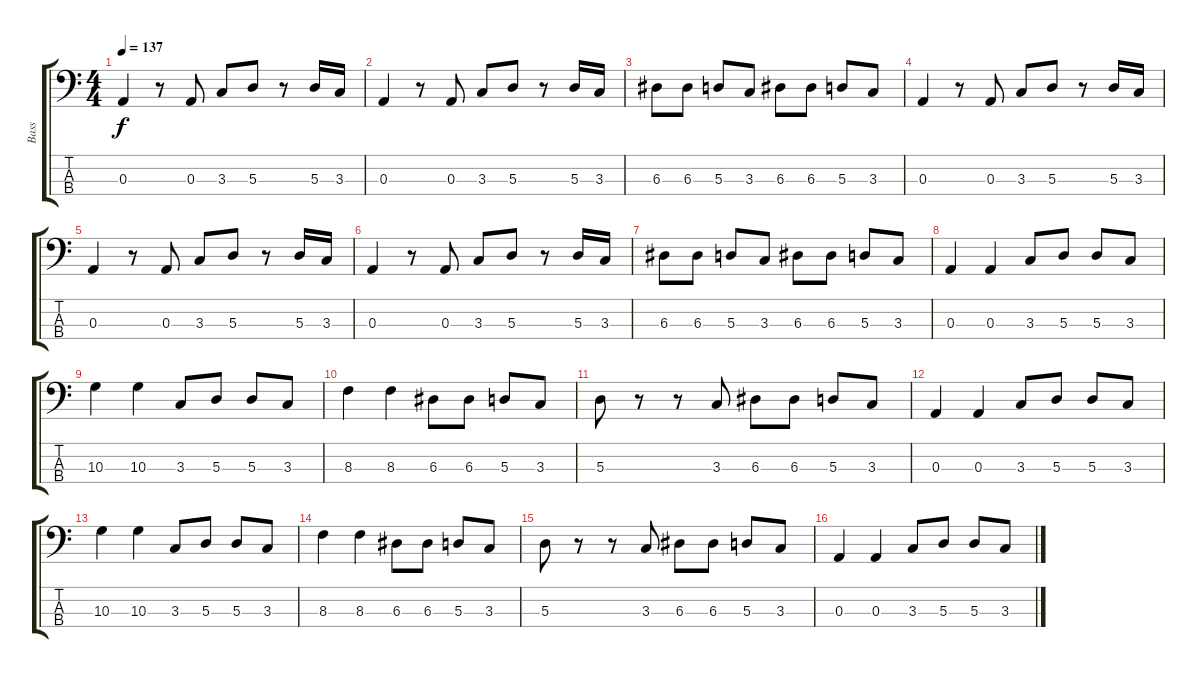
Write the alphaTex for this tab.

\track ("Bass" "Bass") {instrument electricbassfinger}
\staff {score tabs}
\tuning (G2 D2 A1 E1) {hide}
\ts (4 4)
\tempo 137
\clef f4
\ks c
0.3.4{dy f} r.8 0.3.8 3.3.8 5.3.8 r.8 5.3.16 3.3.16 |
0.3.4 r.8 0.3.8 3.3.8 5.3.8 r.8 5.3.16 3.3.16 |
6.3.8 6.3.8 5.3.8 3.3.8 6.3.8 6.3.8 5.3.8 3.3.8 |
0.3.4 r.8 0.3.8 3.3.8 5.3.8 r.8 5.3.16 3.3.16 |
0.3.4 r.8 0.3.8 3.3.8 5.3.8 r.8 5.3.16 3.3.16 |
0.3.4 r.8 0.3.8 3.3.8 5.3.8 r.8 5.3.16 3.3.16 |
6.3.8 6.3.8 5.3.8 3.3.8 6.3.8 6.3.8 5.3.8 3.3.8 |
0.3.4 0.3.4 3.3.8 5.3.8 5.3.8 3.3.8 |
10.3.4 10.3.4 3.3.8 5.3.8 5.3.8 3.3.8 |
8.3.4 8.3.4 6.3.8 6.3.8 5.3.8 3.3.8 |
5.3.8 r.8 r.8 3.3.8 6.3.8 6.3.8 5.3.8 3.3.8 |
0.3.4 0.3.4 3.3.8 5.3.8 5.3.8 3.3.8 |
10.3.4 10.3.4 3.3.8 5.3.8 5.3.8 3.3.8 |
8.3.4 8.3.4 6.3.8 6.3.8 5.3.8 3.3.8 |
5.3.8 r.8 r.8 3.3.8 6.3.8 6.3.8 5.3.8 3.3.8 |
0.3.4 0.3.4 3.3.8 5.3.8 5.3.8 3.3.8
